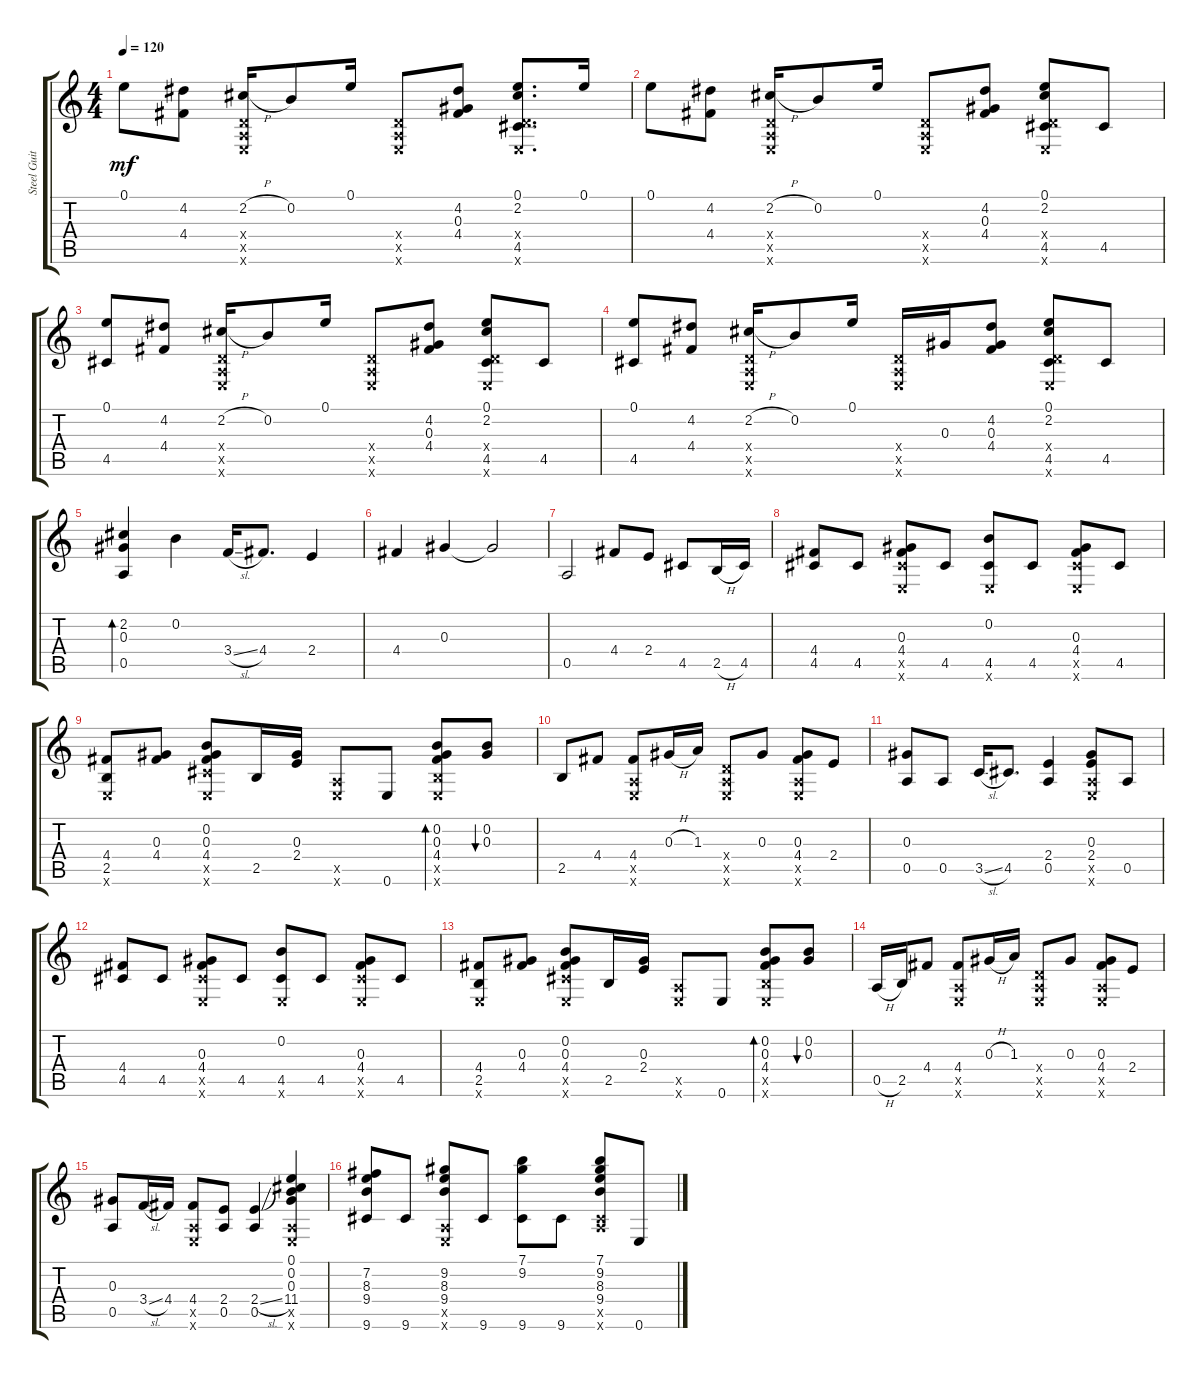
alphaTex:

\track ("Steel Guitar" "Steel Guit") {instrument acousticguitarsteel}
\staff {score tabs}
\tuning (E4 B3 Ab3 D3 A2 E2) {hide}
\ts (4 4)
\tempo 120
\clef g2
\ks c
0.1.8{dy mf} (4.2 4.4).8 (2.2{h} 0.4{x} 0.5{x} 0.6{x}).16 0.2.8 0.1.16 (0.4{x} 0.5{x} 0.6{x}).8 (4.2 0.3 4.4).8 (0.1 2.2 0.4{x} 4.5 0.6{x}).8{d} 0.1.16 |
0.1.8 (4.2 4.4).8 (2.2{h} 0.4{x} 0.5{x} 0.6{x}).16 0.2.8 0.1.16 (0.4{x} 0.5{x} 0.6{x}).8 (4.2 0.3 4.4).8 (0.1 2.2 0.4{x} 4.5 0.6{x}).8 4.5.8 |
(0.1 4.5).8 (4.2 4.4).8 (2.2{h} 0.4{x} 0.5{x} 0.6{x}).16 0.2.8 0.1.16 (0.4{x} 0.5{x} 0.6{x}).8 (4.2 0.3 4.4).8 (0.1 2.2 0.4{x} 4.5 0.6{x}).8 4.5.8 |
(0.1 4.5).8 (4.2 4.4).8 (2.2{h} 0.4{x} 0.5{x} 0.6{x}).16 0.2.8 0.1.16 (0.4{x} 0.5{x} 0.6{x}).16 0.3.16 (4.2 0.3 4.4).8 (0.1 2.2 0.4{x} 4.5 0.6{x}).8 4.5.8 |
(2.2 0.3 0.5).4{bd 60} 0.2.4 3.4{sl}.16 4.4.8{d} 2.4.4 |
4.4.4 0.3.4 0.3{t}.2 |
0.5.2 4.4.8 2.4.8 4.5.8 2.5{h}.16 4.5.16 |
(4.4 4.5).8 4.5.8 (0.3 4.4 4.5{x} 0.6{x}).8 4.5.8 (0.2 4.5 0.6{x}).8 4.5.8 (0.3 4.4 4.5{x} 0.6{x}).8 4.5.8 |
(4.4 2.5 0.6{x}).8 (0.3 4.4).8 (0.2 0.3 4.4 4.5{x} 0.6{x}).8 2.5.16 (0.3 2.4).16 (0.5{x} 0.6{x}).8 0.6.8 (0.2 0.3 4.4 2.5{x} 0.6{x}).8{bd 30} (0.2 0.3).8{bu 30} |
2.5.8 4.4.8 (4.4 0.5{x} 0.6{x}).8 0.3{h}.16 1.3.16 (0.4{x} 0.5{x} 0.6{x}).8 0.3.8 (0.3 4.4 0.5{x} 0.6{x}).8 2.4.8 |
(0.3 0.5).8 0.5.8 3.5{sl}.16 4.5.8{d} (2.4 0.5).4 (0.3 2.4 0.5{x} 0.6{x}).8 0.5.8 |
(4.4 4.5).8 4.5.8 (0.3 4.4 4.5{x} 0.6{x}).8 4.5.8 (0.2 4.5 0.6{x}).8 4.5.8 (0.3 4.4 4.5{x} 0.6{x}).8 4.5.8 |
(4.4 2.5 0.6{x}).8 (0.3 4.4).8 (0.2 0.3 4.4 4.5{x} 0.6{x}).8 2.5.16 (0.3 2.4).16 (0.5{x} 0.6{x}).8 0.6.8 (0.2 0.3 4.4 2.5{x} 0.6{x}).8{bd 30} (0.2 0.3).8{bu 30} |
0.5{h}.16 2.5.16 4.4.8 (4.4 0.5{x} 0.6{x}).8 0.3{h}.16 1.3.16 (0.4{x} 0.5{x} 0.6{x}).8 0.3.8 (0.3 4.4 0.5{x} 0.6{x}).8 2.4.8 |
(0.3 0.5).8 3.4{sl}.16 4.4.16 (4.4 0.5{x} 0.6{x}).8 (2.4 0.5).8 (2.4{sl} 0.5).4 (0.1 0.2 0.3 11.4 0.5{x} 0.6{x}).4 |
(7.2 8.3 9.4 9.6).8 9.6.8 (9.2 8.3 9.4 0.5{x} 0.6{x}).8 9.6.8 (7.1 9.2 9.6).8 9.6.8 (7.1 9.2 8.3 9.4 0.5{x} 9.6{x}).8 0.6.8
